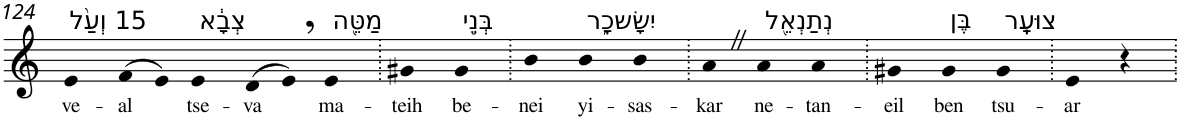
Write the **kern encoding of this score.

**kern	**text
*part1	*part1
*staff1	*staff1
*I"Piano	*
*I'Pno	*
!!LO:PB:g=z
*clefG2	*
*k[]	*
=124	=124
!LO:TX:a:t=15 וְעַ֨ל	!
!	!LO:LY:b
4e	ve-
!	!LO:LY:b
(>8f	-al
8e)	.
!LO:TX:a:t=צְבָ֔א	!
!	!LO:LY:b
4e	tse-
!	!LO:LY:b
(>8d	-va
8e,)	.
!LO:TX:a:t=מַטֵּ֖ה	!
!	!LO:LY:b
4e	ma-
=125.	=125.
!	!LO:LY:b
4g#X	-teih
!LO:TX:a:t=בְּנֵ֣י	!
!	!LO:LY:b
4g#	be-
=126.	=126.
!	!LO:LY:b
4b	-nei
!LO:TX:a:t=יִשָׂשכָ֑ר	!
!	!LO:LY:b
4b	yi-
!	!LO:LY:b
4b	-sas-
=127.	=127.
!	!LO:LY:b
4aZ	-kar
!LO:TX:a:t=נְתַנְאֵ֖ל	!
!	!LO:LY:b
4a	ne-
!	!LO:LY:b
4a	-tan-
=128.	=128.
!	!LO:LY:b
4g#X	-eil
!LO:TX:a:t=בֶּן	!
!	!LO:LY:b
4g#	ben
!LO:TX:a:t=צוּעָֽר	!
!	!LO:LY:b
4g#	tsu-
=129.	=129.
!	!LO:LY:b
4e	-ar
4r	.
=.	=.
*-	*-
